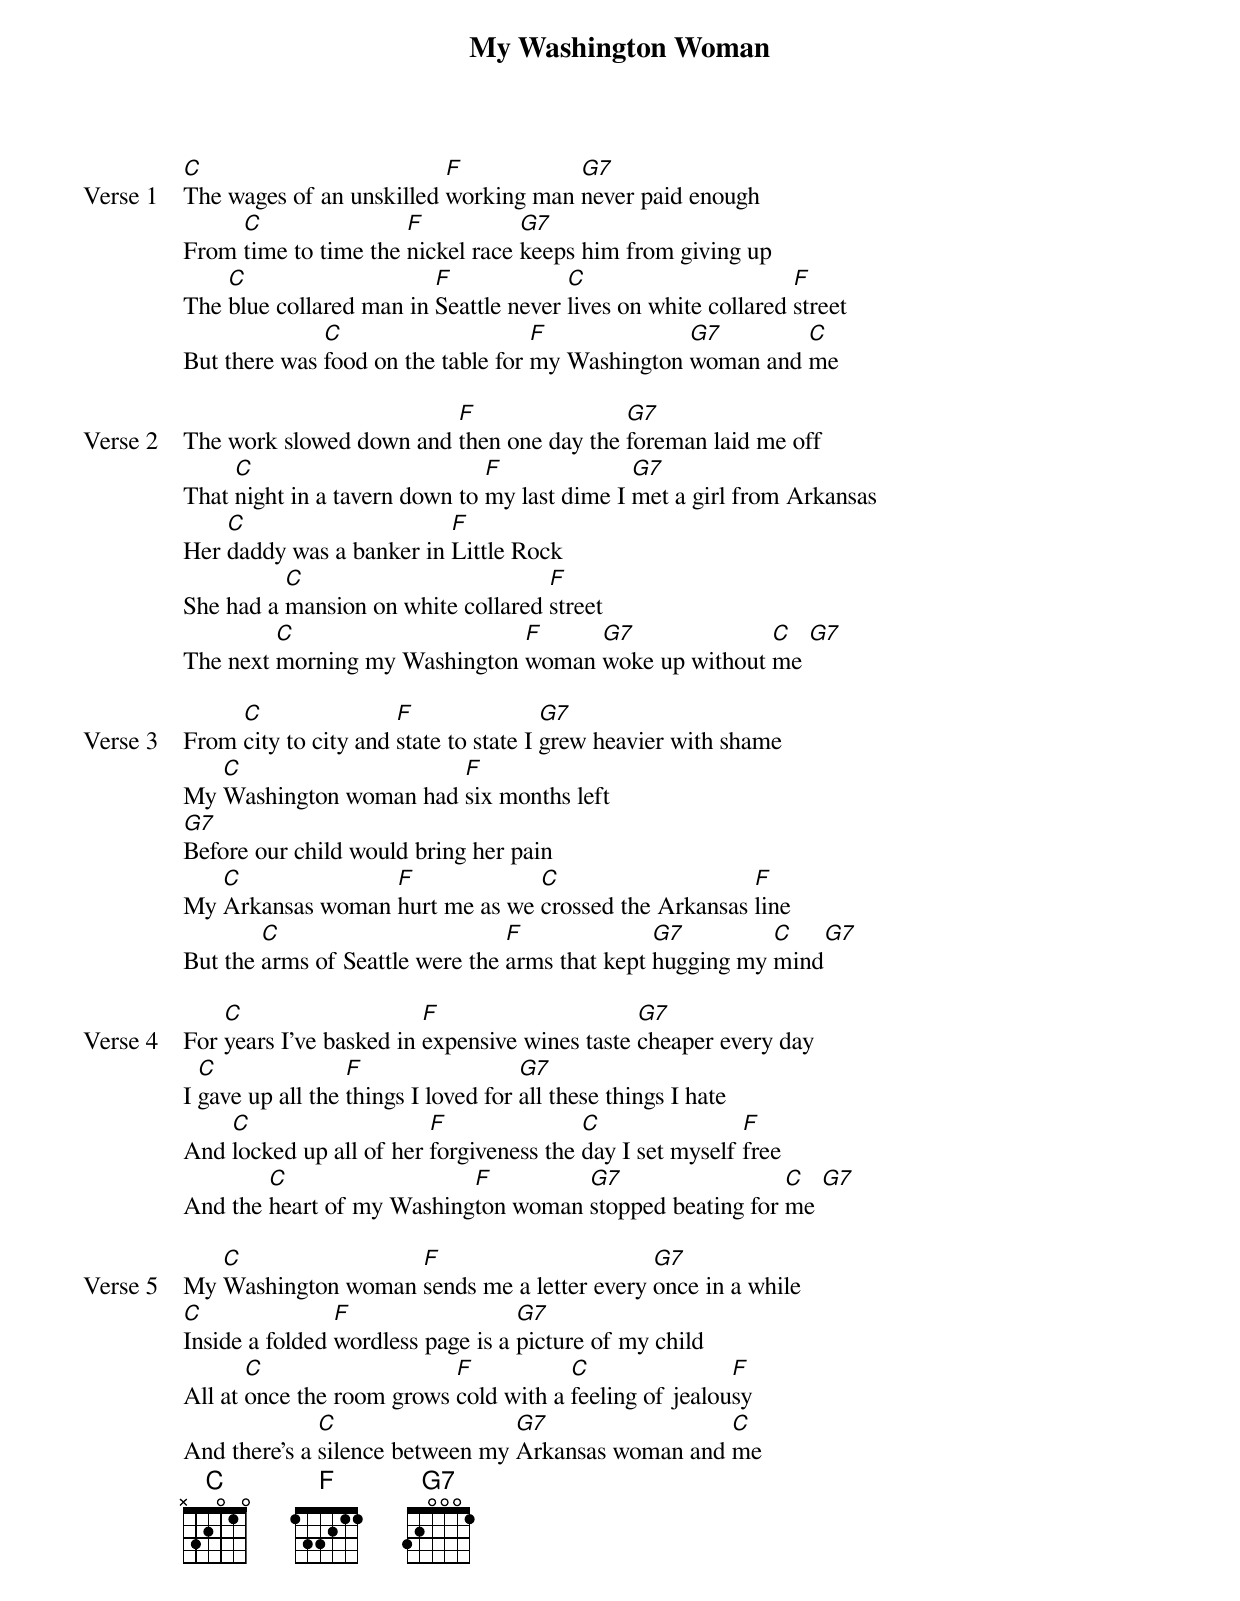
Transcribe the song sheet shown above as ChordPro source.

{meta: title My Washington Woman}
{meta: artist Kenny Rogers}
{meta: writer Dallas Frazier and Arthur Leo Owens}

{start_of_verse: Verse 1}
[C]The wages of an unskilled [F]working man [G7]never paid enough
From [C]time to time the [F]nickel race [G7]keeps him from giving up
The [C]blue collared man in [F]Seattle never [C]lives on white collared [F]street
But there was [C]food on the table for [F]my Washington [G7]woman and [C]me
{end_of_verse}

{start_of_verse: Verse 2}
The work slowed down and [F]then one day the [G7]foreman laid me off
That [C]night in a tavern down to [F]my last dime I [G7]met a girl from Arkansas
Her [C]daddy was a banker in [F]Little Rock
She had a [C]mansion on white collared [F]street
The next [C]morning my Washington [F]woman [G7]woke up without [C]me [G7]
{end_of_verse}

{start_of_verse: Verse 3}
From [C]city to city and [F]state to state I [G7]grew heavier with shame
My [C]Washington woman had [F]six months left
[G7]Before our child would bring her pain
My [C]Arkansas woman [F]hurt me as we [C]crossed the Arkansas [F]line
But the [C]arms of Seattle were the [F]arms that kept [G7]hugging my [C]mind[G7]
{end_of_verse}

{start_of_verse: Verse 4}
For [C]years I've basked in [F]expensive wines taste [G7]cheaper every day
I [C]gave up all the [F]things I loved for [G7]all these things I hate
And [C]locked up all of her [F]forgiveness the [C]day I set myself [F]free
And the [C]heart of my Washing[F]ton woman [G7]stopped beating for [C]me [G7]
{end_of_verse}

{start_of_verse: Verse 5}
My [C]Washington woman [F]sends me a letter every [G7]once in a while
[C]Inside a folded [F]wordless page is a [G7]picture of my child
All at [C]once the room grows [F]cold with a [C]feeling of jealou[F]sy
And there's a [C]silence between my [G7]Arkansas woman and [C]me
{end_of_verse}
